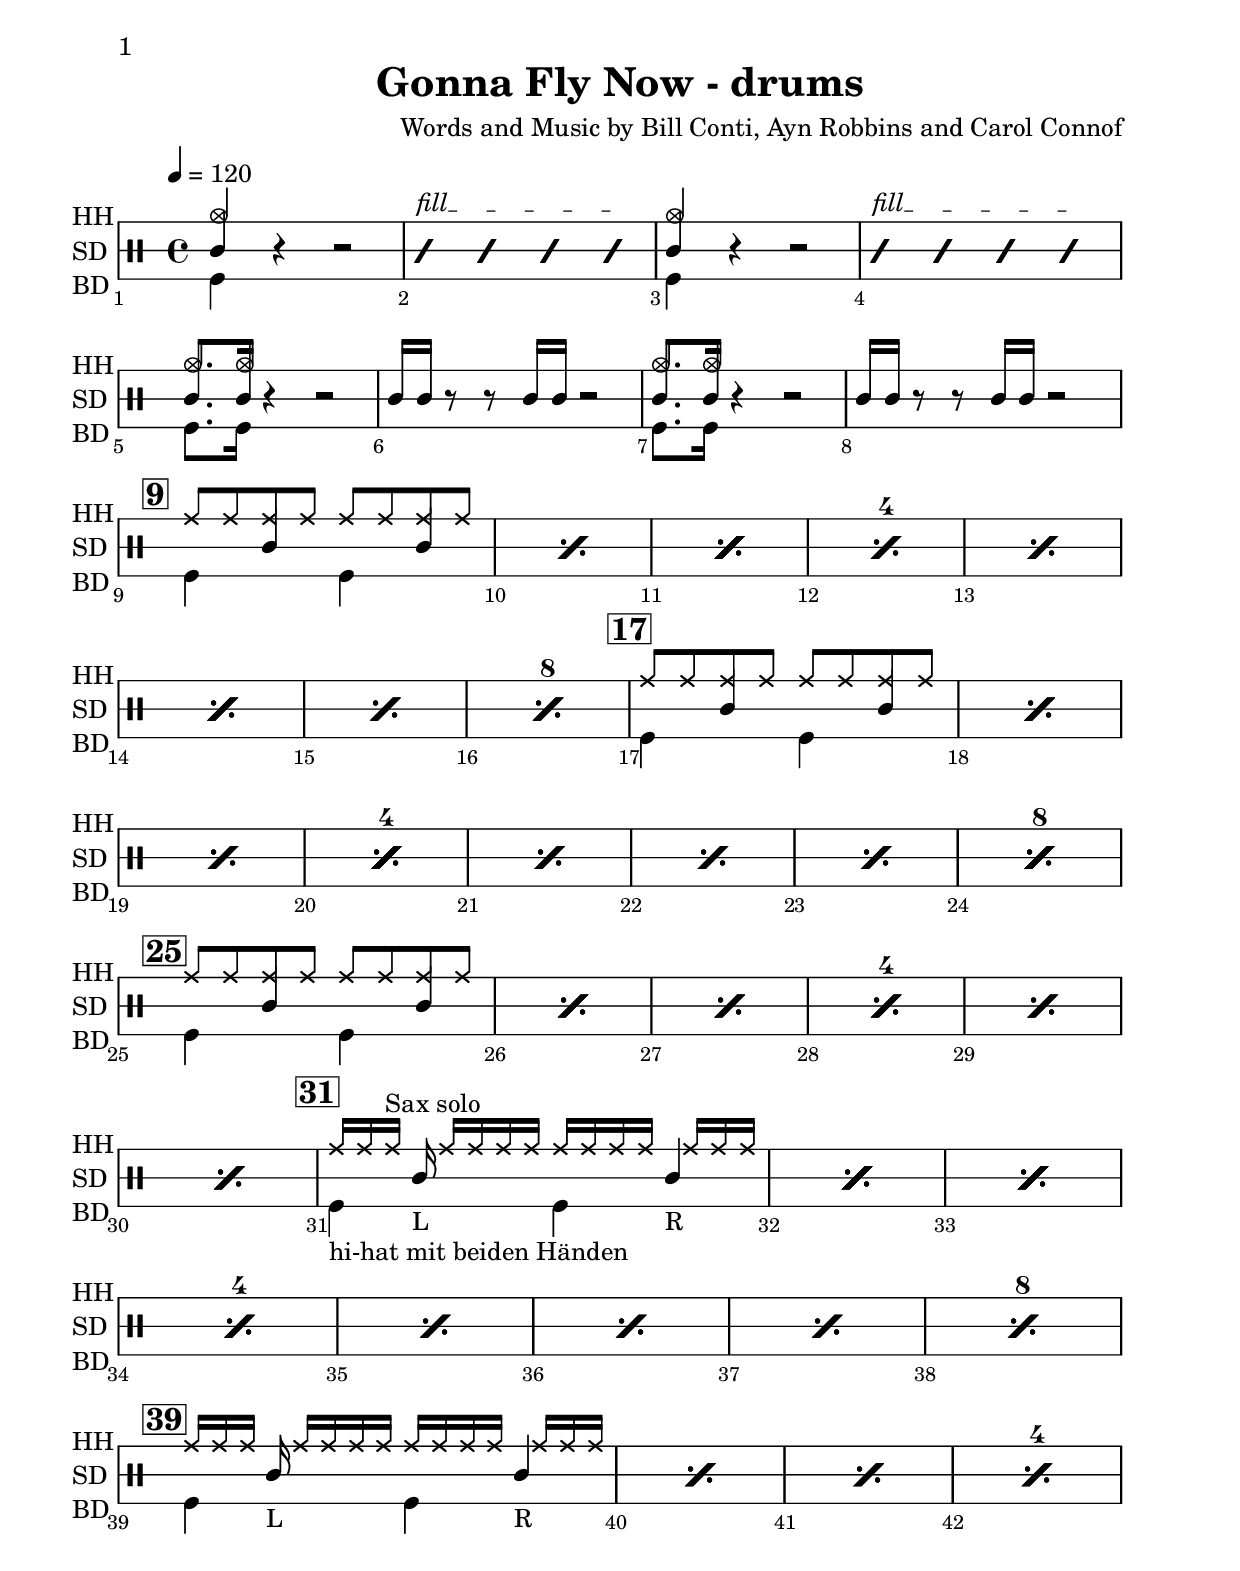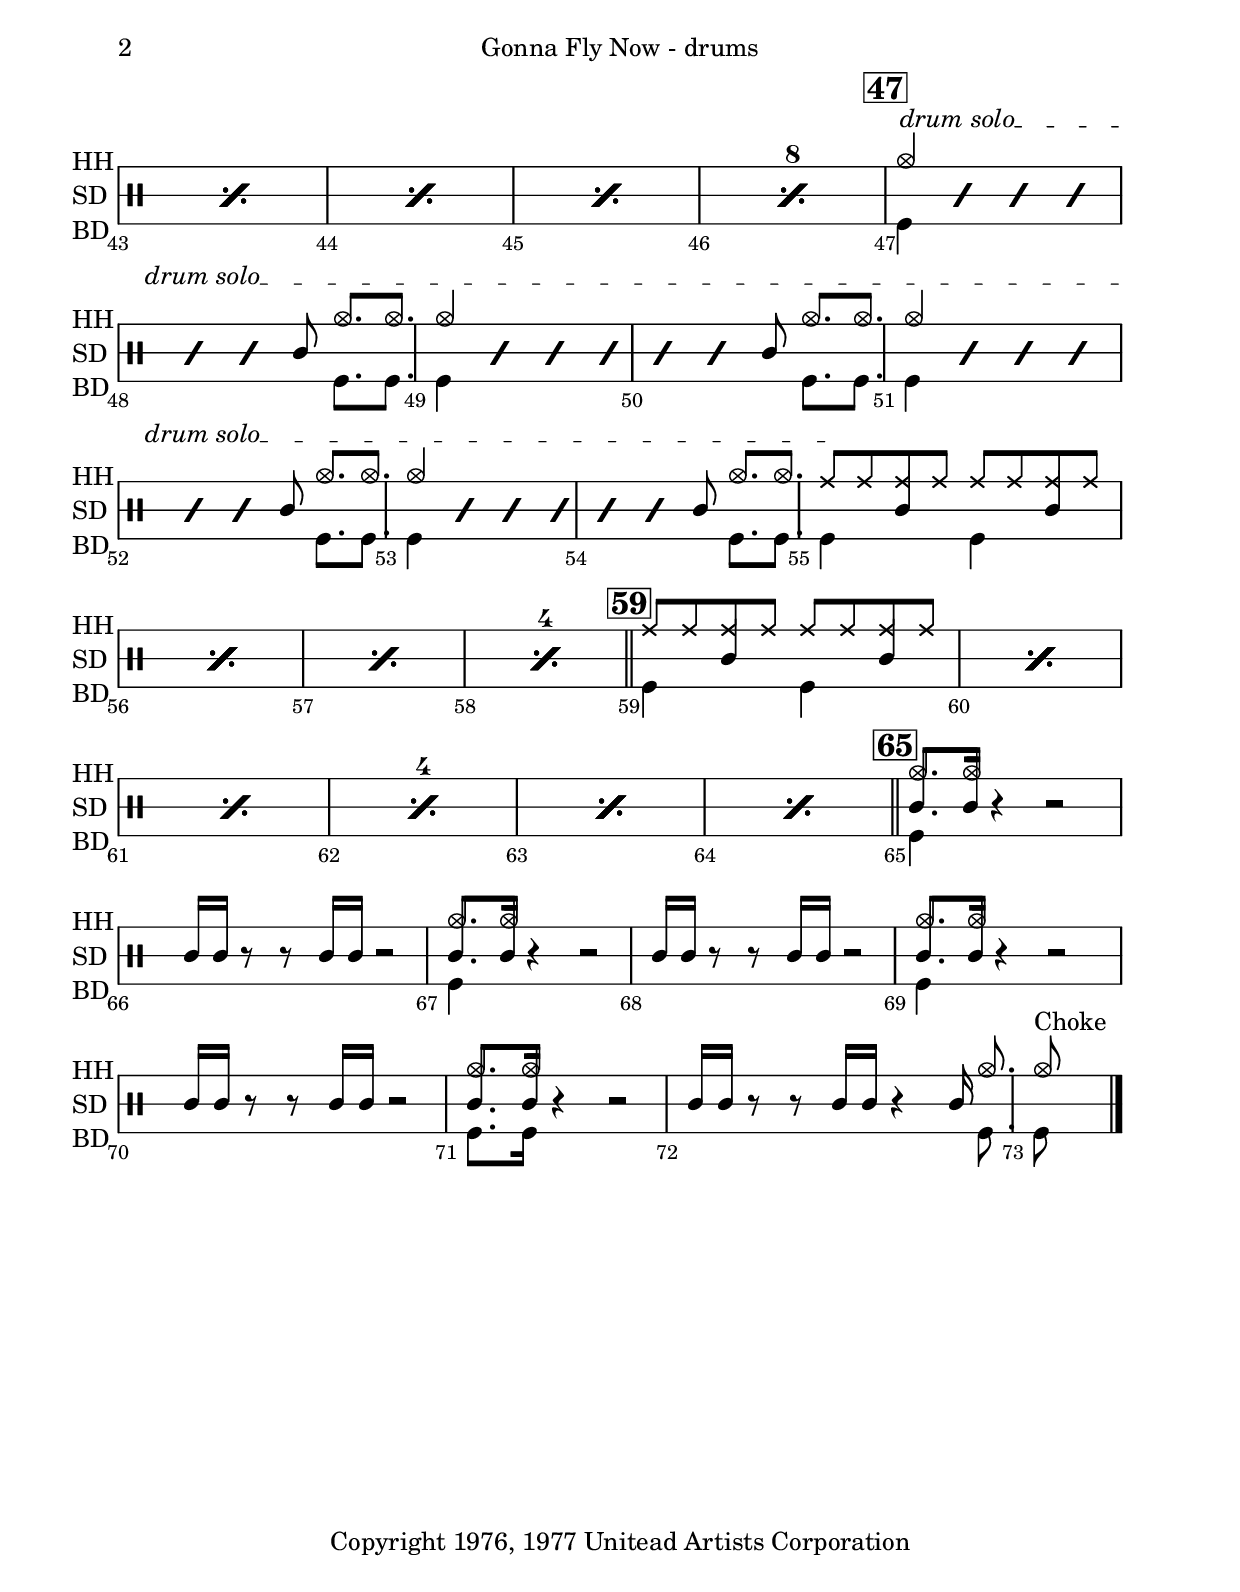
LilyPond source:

\version "2.24.3"
arrow = #(define-music-function (mymarkup) (markup?)
#{ 
% 		\override TextSpanner.bound-padding = #1.0
%   \override TextSpanner.style = #'line
%   \override TextSpanner.bound-details.right.arrow = ##t
 	\override TextSpanner.bound-details.left.text = #mymarkup
%   \override TextSpanner.bound-details.right.padding = #0.6
% 	\override TextSpanner.bound-details.right.stencil-align-dir-y = #CENTER
%   \override TextSpanner.bound-details.left.stencil-align-dir-y = #CENTER
 	\textSpannerUp
						#}
						)

#(define appice '(
         (crashcymbal           xcircle     #f           6)
         (bassdrum        default   #f           -5)
         (snare           default   #f           0)
         (hihat           cross     #f           5)
         (halfopenhihat   cross     #f     -1)
         (pedalhihat      xcircle   #f      1)
         (lowtom          xcircle   #f      3)))
pdflayout = \layout {
	\context {
		\name Fill
		\type "Engraver_group"
		%\consists "Drum_notes_engraver" TODO makes double heads -ugly
		%\consists "Dynamic_engraver" TODO dynamics are placed on the staff instead of under
		 \consists "Rest_engraver"
%		 \consists "Percent_repeat_engraver"
		 \consists "Tuplet_engraver"
		 \consists "Note_heads_engraver"
		 \consists "Script_engraver"
		 \consists "Text_engraver"
		 \consists "Text_mark_engraver"
		 \consists "Text_spanner_engraver"
%		 \consists "Stem_engraver"
%		 \consists "Auto_beam_engraver"
%		 \consists "Beam_engraver"
		\consists "Rhythmic_column_engraver"
		\consists "Pitch_squash_engraver"
		squashedPosition = #0
		\override NoteHead.style = #'slash
		%	\override Stem.length = #7
		\hide Stem
		\stemUp
		\alias DrumVoice
	}
	\context {
		\DrumStaff
		\accepts Fill
	}
	\context {
			\Score
			%\omit BarNumber
			 \override BarNumber.direction = #DOWN
barNumberVisibility = #all-bar-numbers-visible  %% alle Taktzahlen anzeigen
		%barNumberVisibility = #(lambda (n x) (= (modulo n 1) 0))  %% erste Taktzahl anzeigen, nur wenn leerer Taktstrich vor Beginn eingefügt wurde
    %\override BarNumber.color = #(rgb-color 0.7 0.7 0.7)
    \override BarNumber.outside-staff-priority =#'()
    %\override BarNumber.padding = #-2
    %\override BarNumber.font-size = #-1
    %\override BarNumber.font-series = #'bold
    \override BarNumber.self-alignment-X = #0
    \override BarNumber.break-visibility = #end-of-line-invisible
  }
}
\header{
	title = "Gonna Fly Now - drums"
	composer = "Words and Music by Bill Conti, Ayn Robbins and Carol Connof"
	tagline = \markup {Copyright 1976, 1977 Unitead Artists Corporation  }
}

\paper {
	indent = 0
	top-margin = 2\cm
	bottom-margin = 2\cm
	right-margin = 2\cm
	left-margin = 2\cm
	% get the title on every page
	oddHeaderMarkup = \markup {
			\fill-line
			{
				\fromproperty #'page:page-number-string                   %% left
				 \if \should-print-page-number \fromproperty #'header:title  %% center
				" "                                                       %% right
			 }
	}
	evenHeaderMarkup = \oddHeaderMarkup

  system-system-spacing =
    #'((basic-distance . 11)
       (minimum-distance . 7)
       (padding . 1)
       (stretchability . 10))
}
#(set-global-staff-size 22)
gonnafly = \new DrumStaff { <<
	\override Score.SpacingSpanner.strict-note-spacing = ##t
	\tempo 4 = 120
		\set DrumStaff.drumStyleTable = #(alist->hash-table appice)
		\set Staff.instrumentName = \markup { 
			\column { "HH" 
				\line { "SD" }
				\line {"BD" }
			}
		}
		\set Staff.shortInstrumentName = \markup { 
			\column { "HH" 
				\line { "SD" }
				\line {"BD" }
			}
		}

		%\override Staff.StaffSymbol.line-count = #3
		\set Score.rehearsalMarkFormatter = #format-mark-box-barnumbers
		\override Staff.StaffSymbol.line-positions = #'( 5 0 -5 )
			\new DrumVoice  {
	\set countPercentRepeats = ##t
  \set repeatCountVisibility = #(every-nth-repeat-count-visible 4)
			\override Beam.positions = #'(5 . 5) 
				% hi-hat
				\voiceOne 
				\drummode {
					\repeat unfold 2 {
						cymc4 s4 s2
						s1
					}
					\repeat unfold 2 {
						cymc8. cymc16 s4 s2
						s1
					}
					\repeat percent 8 {
						\repeat unfold 8 { hh8 }
					}
					\repeat percent 8 {
						\repeat unfold 8 { hh8 }
					}
					\repeat percent 6 {
						\repeat unfold 8 { hh8 }
					}
					\repeat percent 8 {
						_"hi-hat mit beiden Händen"^"        Sax solo"
						\repeat unfold 3 { hh16 }
						s16_"L"
						\repeat unfold 8 { hh16 }
						s16_"R"
						\repeat unfold 3 { hh16 }
					}
					\repeat percent 8 {
						\repeat unfold 3 { hh16 }
						s16_"L"
						\repeat unfold 8 { hh16 }
						s16_"R"
						\repeat unfold 3 { hh16 }
					}
					\repeat unfold 4 {
						cymc4 
						s4 s2
						s2 s8 cymc8. cymc8.
					}
					\repeat percent 4 {
						\repeat unfold 8 { hh8 }
					}
					\repeat percent 6 {
						\repeat unfold 8 { hh8 }
					}
					\repeat unfold 3 {
						cymc8. cymc16 s4 s2
						s1
					}
					cymc8. cymc16 s4 s2
					s2 s4 s16 cymc8.
					cymc8^"Choke"
				}
			}
			\new DrumVoice  {
			\override Beam.positions = #'(5 . 5) 
			\override Voice.Rest.Y-offset = 0
				% snare
				\voiceTwo 
				\drummode {
					\stemUp
					\repeat unfold 2 {
						sn4 r4 r2
						\new Fill {
							\arrow "fill" sn4\startTextSpan
							sn4 sn4 sn4\stopTextSpan
						}
					}
					\repeat unfold 2 {
						sn8. sn16 r4 r2
						sn16 sn16 r8 r8 sn16 sn16 r2
					}
					\repeat percent 8 {
						s4 sn4 s4 sn4
					}
					\repeat percent 8 {
						s4 sn4 s4 sn4
					}
					\repeat percent 6 {
						s4 sn4 s4 sn4
					}
					\repeat percent 8 {
						s8. sn16 s4 s4 sn4
					}
					\repeat percent 8 {
						s8. sn16 s4 s4 sn4
					}
					% bar 47 drum solo
							\arrow "drum solo" \startTextSpan
					\repeat unfold 4 {
s4
						\new Fill {
							sn4 sn4 sn4
						}
						\new Fill {
							sn4 sn4 
						}
						sn8 s8 s4
					}
							\stopTextSpan
					\repeat percent 4 {
						s4 sn4 s4 sn4
					}
					\repeat percent 6 {
						s4 sn4 s4 sn4
					}
					\repeat unfold 3 {
						sn8. sn16 r4 r2
						sn16 sn16 r8 r8 sn16 sn16 r2
					}
					sn8. sn16 r4 r2
					sn16 sn16 r8 r8 sn16 sn16 r4 sn16 s8.
					s8
				}
			}
			\new DrumVoice  {
				% bass drum
				\voiceThree 
				\drummode {
				\stemDown
				\repeat unfold 2 {
					bd4 s4 s2
					s1
				}
				\repeat unfold 2 {
					bd8. bd16 s4 s2
					s1
				}
				\repeat percent 8 {
					bd4 s4 bd4 s4 
				}
				\repeat percent 8 {
					bd4 s4 bd4 s4 
				}
				\repeat percent 6 {
					bd4 s4 bd4 s4 
				}
				\repeat percent 8 {
					bd4 s4 bd4 s4 
				}
				\repeat percent 8 {
					bd4 s4 bd4 s4 
				}
				\repeat unfold 4 {
					bd4 s4 s2
					s2 s8 bd8. bd8.
				}
			% bar 55
				\repeat percent 4 {
					bd4 s4 bd4 s4 
				}
				% bar 59
				\repeat percent 6 {
					bd4 s4 bd4 s4 
				}
				% bar 65
				\repeat unfold 3 {
					bd4 s4 s2
					s1
				}
					bd8. bd16 s4 s2
					s2 s4 s16 bd8.
					bd8
			}
		}
		% just for marks
		\new DrumVoice 	{
			\voiceOne
			\repeat unfold 8 { s1 } \mark \default % bar 9
			\repeat unfold 8 { s1 } \mark \default % bar 17
			\repeat unfold 8 { s1 } \mark \default %bar 25
			\repeat unfold 6 { s1 } \mark \default %bar 31
			\repeat unfold 8 { s1 } \mark \default %bar 39
			\repeat unfold 8 { s1 } \mark \default %bar 47
%					%\sectionLabel "      Drum Solo"
% For some reason putting a mark at bar 55 messes up the spacing
			\repeat unfold 8 { s1 } %\mark \default %bar 55
				\repeat unfold 4 { s1 } \bar "||" \mark \default %bar 59
				\repeat unfold 6 { s1 } \bar "||" \mark \default %bar 65
				\repeat unfold 8 { s1 } s4\fine
		}
>>
	}

\score {
	\pdflayout
	\gonnafly
}
\include "articulate.ly"
\score {
	\unfoldRepeats
	\gonnafly
	\midi {}
}
